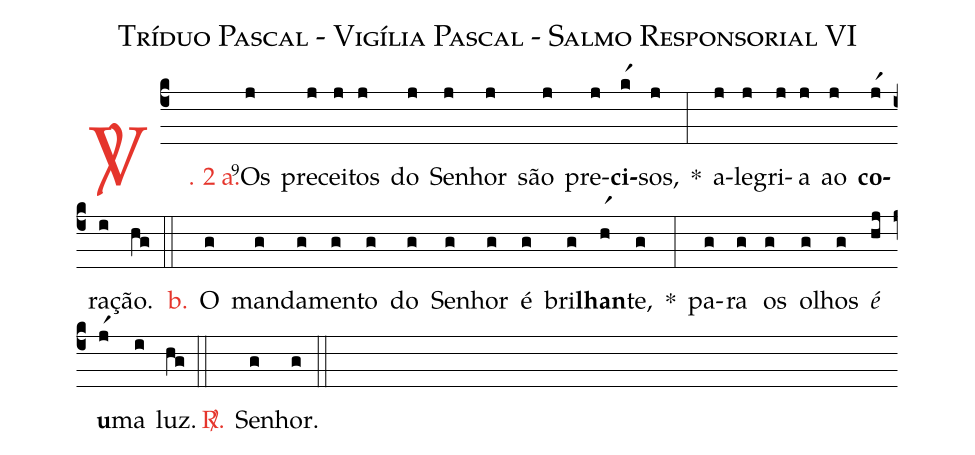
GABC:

name: Tríduo Pascal - Vigília Pascal - Salmo Responsorial VI;
%%
(c4)

<c><sp>V/</sp>. 2 a.</c>() <v>\VSup{9}</v>Os(j) pre(j)cei(j)tos(j) do(j) Se(j)nhor(j) são(j) pre(j)<b>ci</b>(kr1)sos,(j) *(:)
a(j)le(j)gri(j)a(j) ao(j) <b>co</b>(jr1)ra(i)ção.(hg)

(::)

<nlba><c>b.</c>() O</nlba>(g) man(g)da(g)men(g)to(g) do(g) Se(g)nhor(g) é(g) bri(g)<b>lhan</b>(hr1)te,(g) *(:)
pa(g)ra(g) os(g) o(g)lhos(g) <i>é</i>(hj) <b>u</b>(jr1)ma(i) luz.(hg)

(::)

<nlba><c><sp>R/</sp>.</c>() Se</nlba>(g)nhor.(g)

(::)
